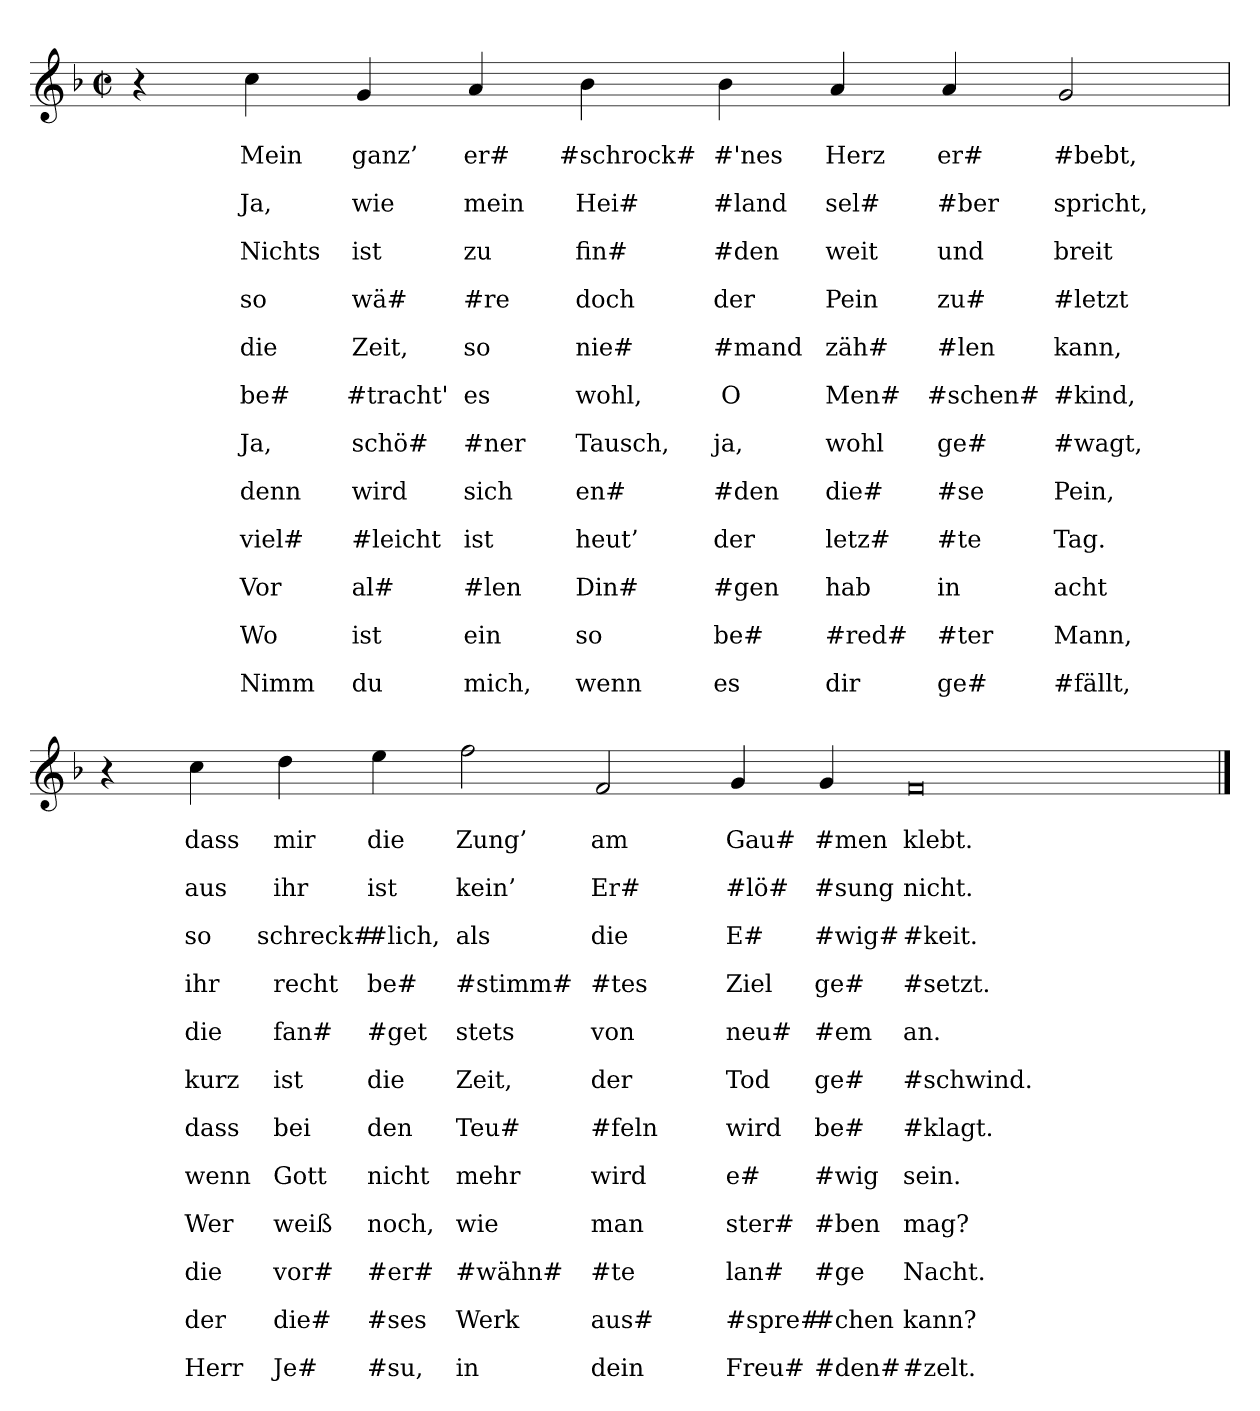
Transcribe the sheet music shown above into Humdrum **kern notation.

**kern	**text	**text	**text	**text	**text	**text	**text	**text	**text	**text	**text	**text	**text	**text	**text	**text	**text	**text	**text	**text	**text	**text	**text	**text
*part1	*part1	*part1	*part1	*part1	*part1	*part1	*part1	*part1	*part1	*part1	*part1	*part1	*part1	*part1	*part1	*part1	*part1	*part1	*part1	*part1	*part1	*part1	*part1	*part1
*staff1	*staff1	*staff1	*staff1	*staff1	*staff1	*staff1	*staff1	*staff1	*staff1	*staff1	*staff1	*staff1	*staff1	*staff1	*staff1	*staff1	*staff1	*staff1	*staff1	*staff1	*staff1	*staff1	*staff1	*staff1
*clefG2	*	*	*	*	*	*	*	*	*	*	*	*	*	*	*	*	*	*	*	*	*	*	*	*
*k[b-]	*	*	*	*	*	*	*	*	*	*	*	*	*	*	*	*	*	*	*	*	*	*	*	*
*M4/4	*	*	*	*	*	*	*	*	*	*	*	*	*	*	*	*	*	*	*	*	*	*	*	*
*met(c|)	*	*	*	*	*	*	*	*	*	*	*	*	*	*	*	*	*	*	*	*	*	*	*	*
=	=	=	=	=	=	=	=	=	=	=	=	=	=	=	=	=	=	=	=	=	=	=	=	=
4r	.	.	.	.	.	.	.	.	.	.	.	.	.	.	.	.	.	.	.	.	.	.	.	.
4cc	.	Mein	.	Ja,	.	Nichts	.	so	.	die	.	be#	.	Ja,	.	denn	.	viel#	.	Vor	.	Wo	.	Nimm
4g	.	ganz’	.	wie	.	ist	.	wä#	.	Zeit,	.	#tracht'	.	schö#	.	wird	.	#leicht	.	al#	.	ist	.	du
4a	.	er#	.	mein	.	zu	.	#re	.	so	.	es	.	#ner	.	sich	.	ist	.	#len	.	ein	.	mich,
4b-	.	#schrock#	.	Hei#	.	fin#	.	doch	.	nie#	.	wohl,	.	Tausch,	.	en#	.	heut’	.	Din#	.	so	.	wenn
4b-	.	#'nes	.	#land	.	#den	.	der	.	#mand	.	O	.	ja,	.	#den	.	der	.	#gen	.	be#	.	es
4a	.	Herz	.	sel#	.	weit	.	Pein	.	zäh#	.	Men#	.	wohl	.	die#	.	letz#	.	hab	.	#red#	.	dir
4a	.	er#	.	#ber	.	und	.	zu#	.	#len	.	#schen#	.	ge#	.	#se	.	#te	.	in	.	#ter	.	ge#
2g	.	#bebt,	.	spricht,	.	breit	.	#letzt	.	kann,	.	#kind,	.	#wagt,	.	Pein,	.	Tag.	.	acht	.	Mann,	.	#fällt,
=	=	=	=	=	=	=	=	=	=	=	=	=	=	=	=	=	=	=	=	=	=	=	=	=
4r	.	.	.	.	.	.	.	.	.	.	.	.	.	.	.	.	.	.	.	.	.	.	.	.
4cc	.	dass	.	aus	.	so	.	ihr	.	die	.	kurz	.	dass	.	wenn	.	Wer	.	die	.	der	.	Herr
4dd	.	mir	.	ihr	.	schreck#	.	recht	.	fan#	.	ist	.	bei	.	Gott	.	weiß	.	vor#	.	die#	.	Je#
4ee	.	die	.	ist	.	#lich,	.	be#	.	#get	.	die	.	den	.	nicht	.	noch,	.	#er#	.	#ses	.	#su,
2ff	.	Zung’	.	kein’	.	als	.	#stimm#	.	stets	.	Zeit,	.	Teu#	.	mehr	.	wie	.	#wähn#	.	Werk	.	in
2f	.	am	.	Er#	.	die	.	#tes	.	von	.	der	.	#feln	.	wird	.	man	.	#te	.	aus#	.	dein
4g	.	Gau#	.	#lö#	.	E#	.	Ziel	.	neu#	.	Tod	.	wird	.	e#	.	ster#	.	lan#	.	#spre#	.	Freu#
4g	.	#men	.	#sung	.	#wig#	.	ge#	.	#em	.	ge#	.	be#	.	#wig	.	#ben	.	#ge	.	#chen	.	#den#
0f	.	klebt.	.	nicht.	.	#keit.	.	#setzt.	.	an.	.	#schwind.	.	#klagt.	.	sein.	.	mag?	.	Nacht.	.	kann?	.	#zelt.
==	==	==	==	==	==	==	==	==	==	==	==	==	==	==	==	==	==	==	==	==	==	==	==	==
*-	*-	*-	*-	*-	*-	*-	*-	*-	*-	*-	*-	*-	*-	*-	*-	*-	*-	*-	*-	*-	*-	*-	*-	*-
